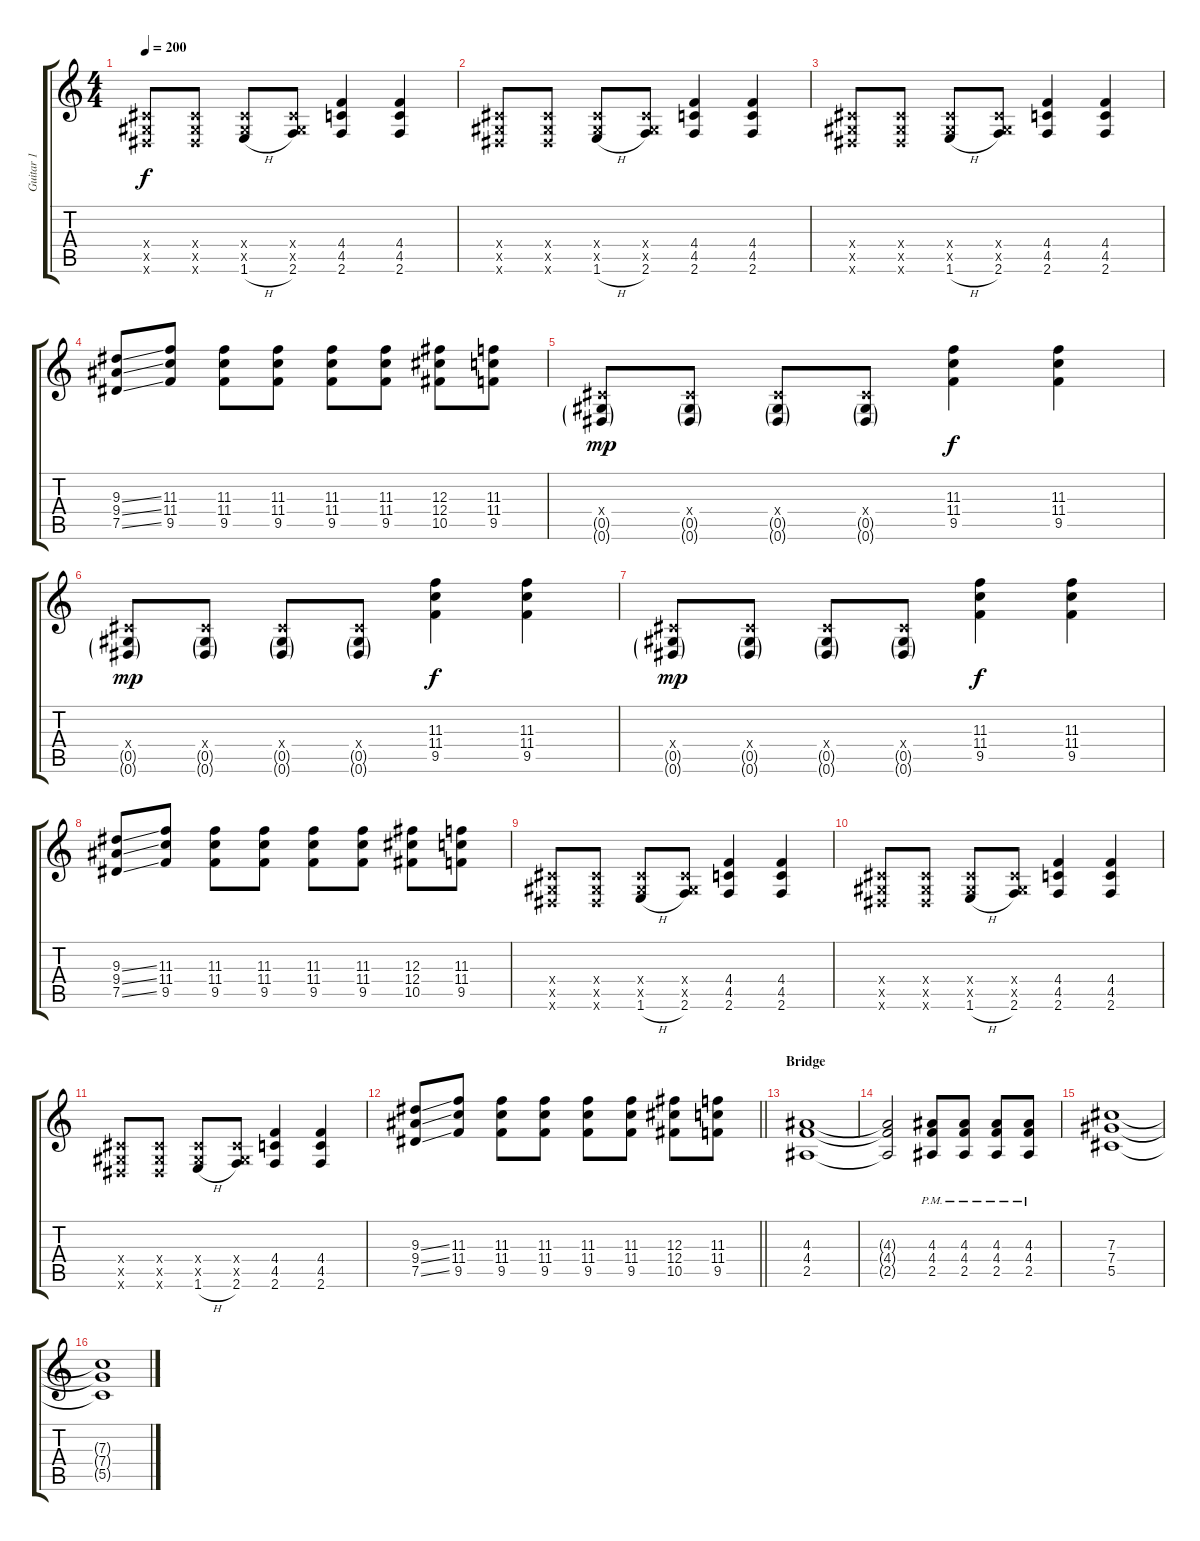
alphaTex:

\track ("Guitar 1" "Guitar 1") {instrument overdrivenguitar}
\staff {score tabs}
\tuning (Eb4 Bb3 Gb3 Db3 Ab2 Eb2) {hide}
\ts (4 4)
\tempo 200
\clef g2
\ks c
(0.4{x} 0.5{x} 0.6{x}).8{dy f} (0.4{x} 0.5{x} 0.6{x}).8 (0.4{x} 0.5{x} 1.6{h}).8 (0.4{x} 0.5{x} 2.6).8 (4.4 4.5 2.6).4 (4.4 4.5 2.6).4 |
(0.4{x} 0.5{x} 0.6{x}).8 (0.4{x} 0.5{x} 0.6{x}).8 (0.4{x} 0.5{x} 1.6{h}).8 (0.4{x} 0.5{x} 2.6).8 (4.4 4.5 2.6).4 (4.4 4.5 2.6).4 |
(0.4{x} 0.5{x} 0.6{x}).8 (0.4{x} 0.5{x} 0.6{x}).8 (0.4{x} 0.5{x} 1.6{h}).8 (0.4{x} 0.5{x} 2.6).8 (4.4 4.5 2.6).4 (4.4 4.5 2.6).4 |
(9.3{ss} 9.4{ss} 7.5{ss}).8 (11.3 11.4 9.5).8 (11.3 11.4 9.5).8 (11.3 11.4 9.5).8 (11.3 11.4 9.5).8 (11.3 11.4 9.5).8 (12.3 12.4 10.5).8 (11.3 11.4 9.5).8 |
(0.4{x} 0.5{g} 0.6{g}).8{dy mp} (0.4{x} 0.5{g} 0.6{g}).8 (0.4{x} 0.5{g} 0.6{g}).8 (0.4{x} 0.5{g} 0.6{g}).8 (11.3 11.4 9.5).4{dy f} (11.3 11.4 9.5).4 |
(0.4{x} 0.5{g} 0.6{g}).8{dy mp} (0.4{x} 0.5{g} 0.6{g}).8 (0.4{x} 0.5{g} 0.6{g}).8 (0.4{x} 0.5{g} 0.6{g}).8 (11.3 11.4 9.5).4{dy f} (11.3 11.4 9.5).4 |
(0.4{x} 0.5{g} 0.6{g}).8{dy mp} (0.4{x} 0.5{g} 0.6{g}).8 (0.4{x} 0.5{g} 0.6{g}).8 (0.4{x} 0.5{g} 0.6{g}).8 (11.3 11.4 9.5).4{dy f} (11.3 11.4 9.5).4 |
(9.3{ss} 9.4{ss} 7.5{ss}).8 (11.3 11.4 9.5).8 (11.3 11.4 9.5).8 (11.3 11.4 9.5).8 (11.3 11.4 9.5).8 (11.3 11.4 9.5).8 (12.3 12.4 10.5).8 (11.3 11.4 9.5).8 |
(0.4{x} 0.5{x} 0.6{x}).8 (0.4{x} 0.5{x} 0.6{x}).8 (0.4{x} 0.5{x} 1.6{h}).8 (0.4{x} 0.5{x} 2.6).8 (4.4 4.5 2.6).4 (4.4 4.5 2.6).4 |
(0.4{x} 0.5{x} 0.6{x}).8 (0.4{x} 0.5{x} 0.6{x}).8 (0.4{x} 0.5{x} 1.6{h}).8 (0.4{x} 0.5{x} 2.6).8 (4.4 4.5 2.6).4 (4.4 4.5 2.6).4 |
(0.4{x} 0.5{x} 0.6{x}).8 (0.4{x} 0.5{x} 0.6{x}).8 (0.4{x} 0.5{x} 1.6{h}).8 (0.4{x} 0.5{x} 2.6).8 (4.4 4.5 2.6).4 (4.4 4.5 2.6).4 |
\barLineRight lightlight
(9.3{ss} 9.4{ss} 7.5{ss}).8 (11.3 11.4 9.5).8 (11.3 11.4 9.5).8 (11.3 11.4 9.5).8 (11.3 11.4 9.5).8 (11.3 11.4 9.5).8 (12.3 12.4 10.5).8 (11.3 11.4 9.5).8 |
\section ("" "Bridge")
(4.3 4.4 2.5).1 |
(4.3{t} 4.4{t} 2.5{t}).2 (4.3{pm} 4.4{pm} 2.5{pm}).8 (4.3{pm} 4.4{pm} 2.5{pm}).8 (4.3{pm} 4.4{pm} 2.5{pm}).8 (4.3{pm} 4.4{pm} 2.5{pm}).8 |
(7.3 7.4 5.5).1 |
(7.3{t} 7.4{t} 5.5{t}).1
